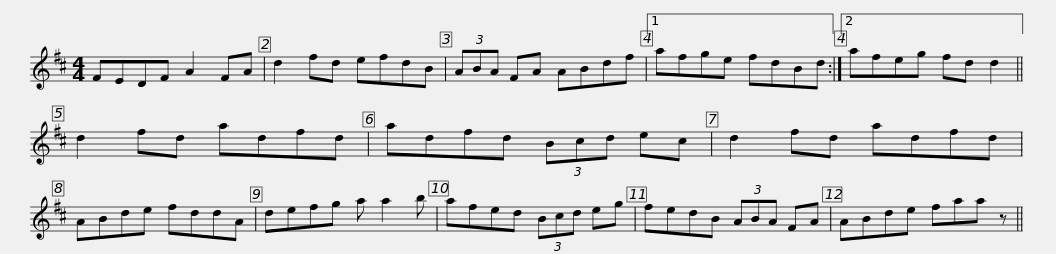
X:1
L:1/8
M:4/4
I:linebreak $
K:D
V:1 treble
V:1
 FEDF A2 FA | d2 fd efdB | (3ABA FA ABdf |1 afge fdBd :|2 afeg fd d2 ||$ %5
 d2 fd adfd | adfd (3Bcd ec | d2 fd adfd | ABde fddA | defg a a2 b |$ %10
 afed (3Bcd eg | fedB (3ABA FA | ABde faa z || %13
